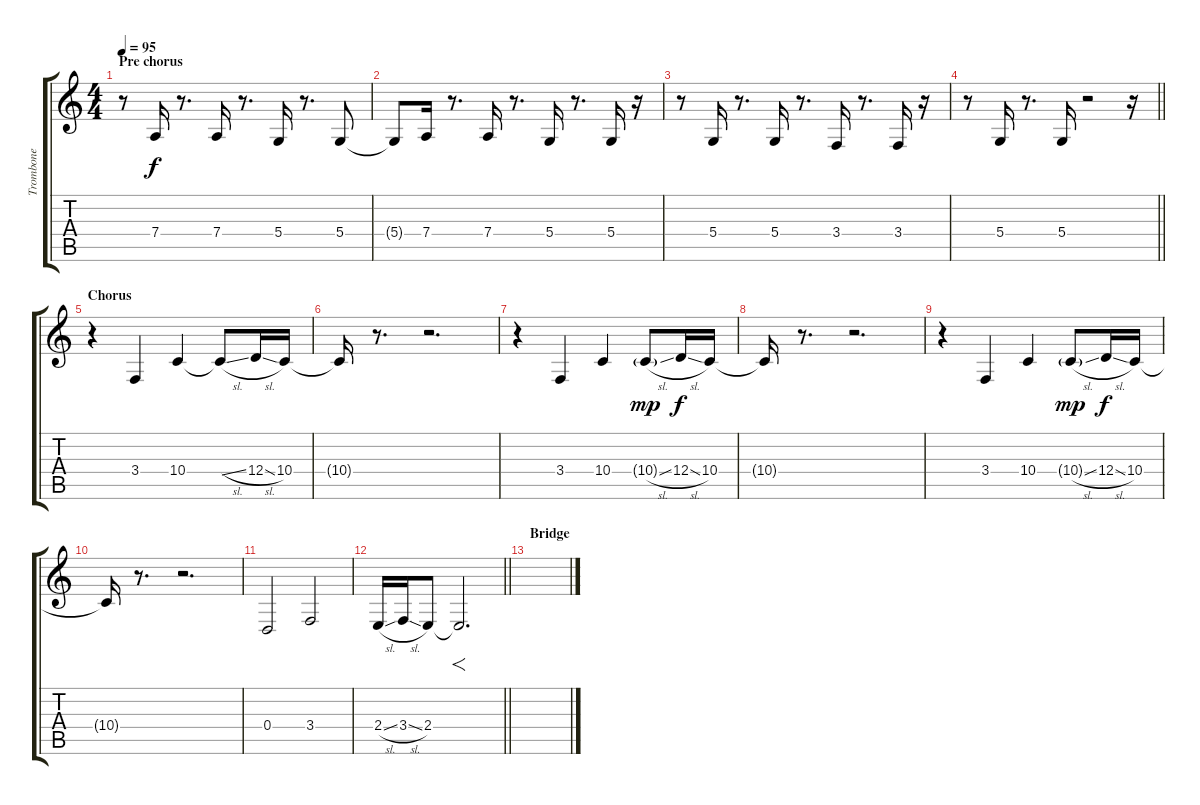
\track ("Trombone" "Trombone") {instrument trombone}
\staff {score tabs}
\tuning (E4 B3 G3 D3 A2 E2) {hide}
\ts (4 4)
\section ("" "Pre chorus")
\tempo 95
\clef g2
\ks c
r.8{dy f} 7.4.16 r.8{d} 7.4.16 r.8{d} 5.4.16 r.8{d} 5.4.8 |
5.4{t}.8 7.4.16 r.8{d} 7.4.16 r.8{d} 5.4.16 r.8{d} 5.4.16 r.16 |
r.8 5.4.16 r.8{d} 5.4.16 r.8{d} 3.4.16 r.8{d} 3.4.16 r.16 |
\barLineRight lightlight
r.8 5.4.16 r.8{d} 5.4.16 r.2 r.16 |
\section ("" "Chorus")
r.4 3.4.4 10.4.4 10.4{sl t}.8 12.4{sl}.16 10.4.16 |
10.4{t}.16 r.8{d} r.2{d} |
r.4 3.4.4 10.4.4 10.4{sl g}.8{dy mp} 12.4{sl}.16{dy f} 10.4.16 |
10.4{t}.16 r.8{d} r.2{d} |
r.4 3.4.4 10.4.4 10.4{sl g}.8{dy mp} 12.4{sl}.16{dy f} 10.4.16 |
10.4{t}.16 r.8{d} r.2{d} |
0.4.2 3.4.2 |
\barLineRight lightlight
2.4{sl}.16 3.4{sl}.16 2.4.8 2.4{t}.2{f d} |
\section ("" "Bridge")
